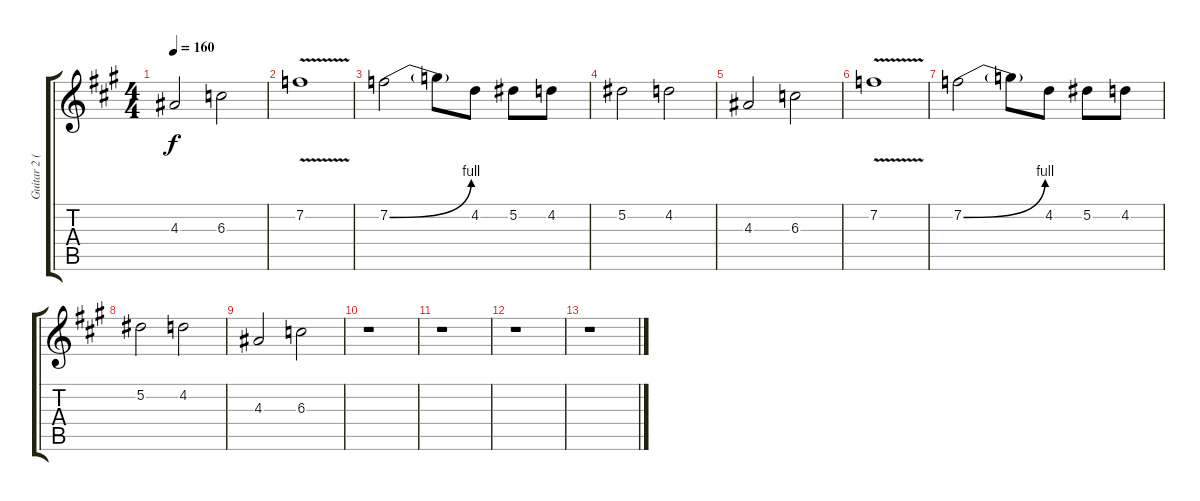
\track ("Guitar 2 (Solo)" "Guitar 2 (") {instrument overdrivenguitar}
\staff {score tabs}
\tuning (Eb4 Bb3 Gb3 Db3 Ab2 Eb2) {hide}
\ts (4 4)
\tempo 160
\clef g2
\ks a
4.3.2{dy f} 6.3.2 |
7.2{v}.1 |
7.2{be (bend 0 0 60 4)}.2 7.2{t}.8 4.2.8 5.2.8 4.2.8 |
5.2.2 4.2.2 |
4.3.2 6.3.2 |
7.2{v}.1 |
7.2{be (bend 0 0 60 4)}.2 7.2{t}.8 4.2.8 5.2.8 4.2.8 |
5.2.2 4.2.2 |
4.3.2 6.3.2 |
r.1 |
r.1 |
r.1 |
r.1
